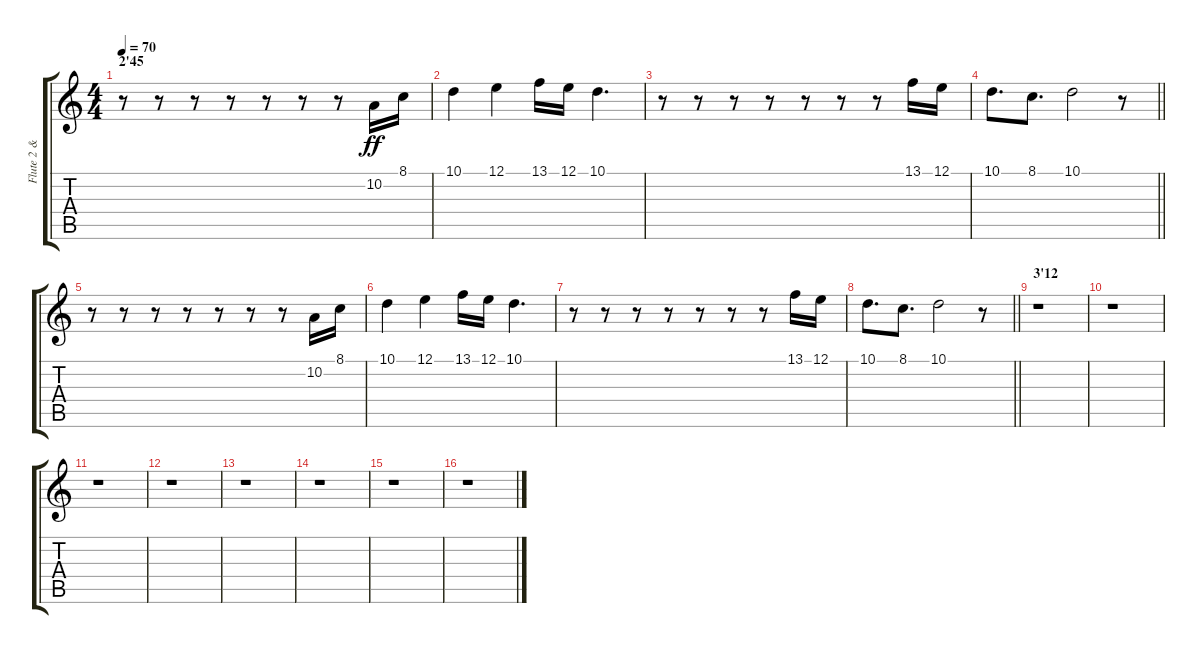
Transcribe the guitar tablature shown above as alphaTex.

\track ("Flute 2 & Choirs 2" "Flute 2 & ") {instrument flute}
\staff {score tabs}
\tuning (E4 B3 G3 D3 A2 E2) {hide}
\ts (4 4)
\section ("" "2'45")
\tempo 70
\clef g2
\ks c
r.8{dy f} r.8 r.8 r.8 r.8 r.8 r.8 10.2.16{dy ff instrument choiraahs} 8.1.16 |
10.1.4 12.1.4 13.1.16 12.1.16 10.1.4{d} |
r.8 r.8 r.8 r.8 r.8 r.8 r.8 13.1.16 12.1.16 |
\barLineRight lightlight
10.1.8{d} 8.1.8{d} 10.1.2 r.8 |
r.8 r.8 r.8 r.8 r.8 r.8 r.8 10.2.16 8.1.16 |
10.1.4 12.1.4 13.1.16 12.1.16 10.1.4{d} |
r.8 r.8 r.8 r.8 r.8 r.8 r.8 13.1.16 12.1.16 |
\barLineRight lightlight
10.1.8{d} 8.1.8{d} 10.1.2 r.8 |
\section ("" "3'12")
r.1 |
r.1 |
r.1 |
r.1 |
r.1 |
r.1 |
r.1 |
r.1
